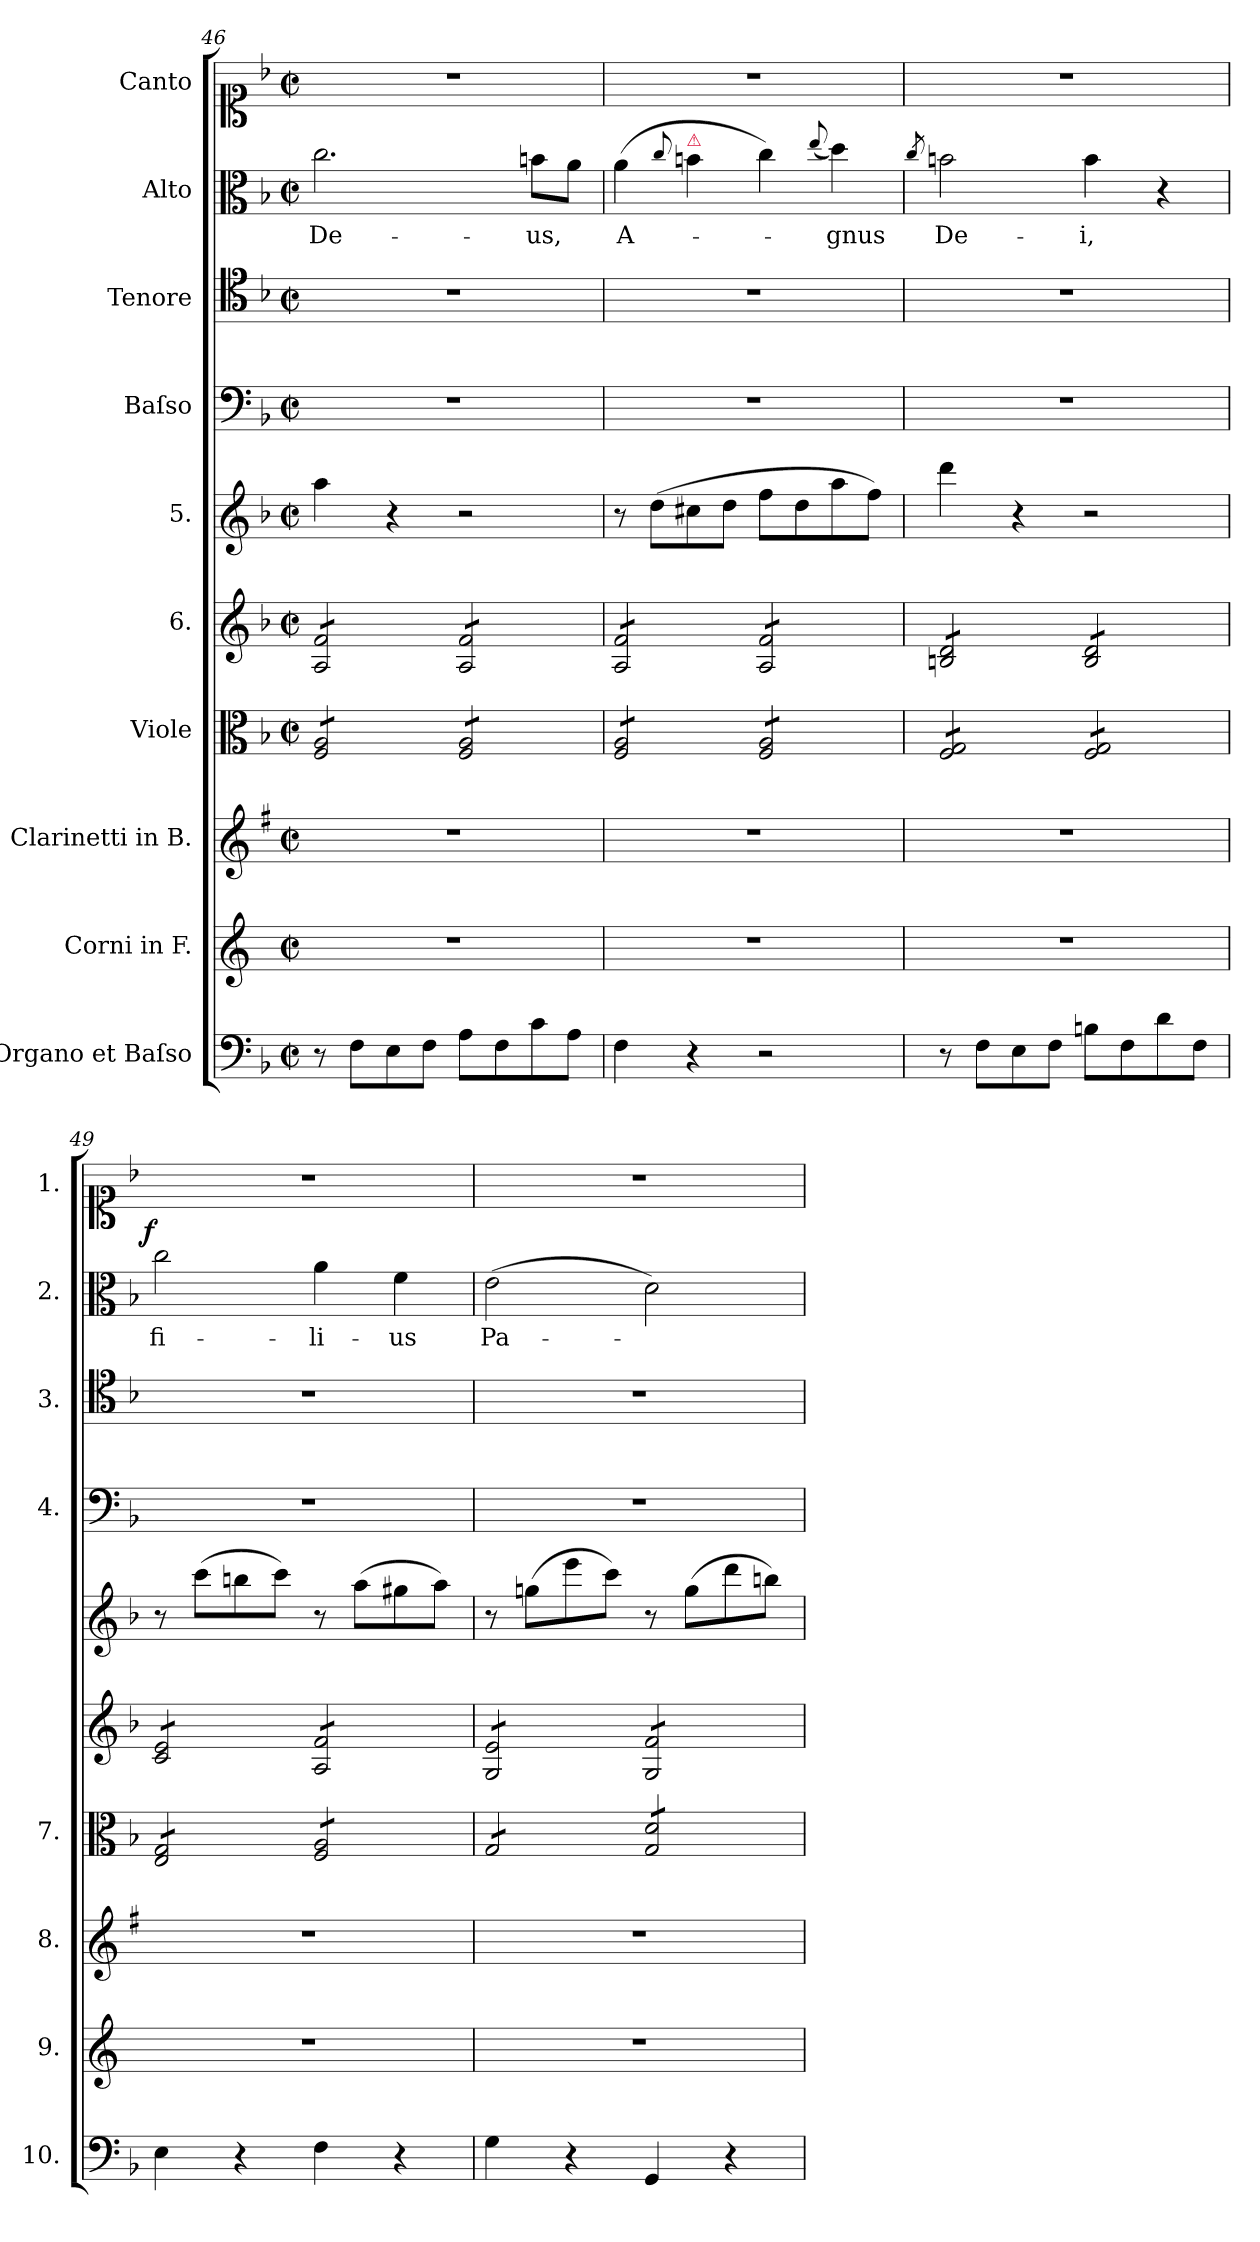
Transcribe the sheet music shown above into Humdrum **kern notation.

**kern	**kern	**kern	**kern	**kern	**kern	**kern	**kern	**kern	**text	**dynam	**kern
*part10	*part9	*part8	*part7	*part6	*part5	*part4	*part3	*part2	*part2	*part2	*part1
*staff10	*staff9	*staff8	*staff7	*staff6	*staff5	*staff4	*staff3	*staff2	*staff2	*staff2	*staff1
*I"Organo et Baſso	*I"Corni in F.	*I"Clarinetti in B.	*I"Viole	*I"6.	*I"5.	*I"Baſso	*I"Tenore	*I"Alto	*	*	*I"Canto
*I'10.	*I'9.	*I'8.	*I'7.	*	*	*I'4.	*I'3.	*I'2.	*	*	*I'1.
*clefF4	*clefG2	*clefG2	*clefC3	*clefG2	*clefG2	*clefF4	*clefC4	*clefC3	*	*	*clefC1
*	*ITrd4c7	*ITrd1c2	*	*	*	*	*	*	*	*	*
*k[b-]	*k[b-]	*k[b-]	*k[b-]	*k[b-]	*k[b-]	*k[b-]	*k[b-]	*k[b-]	*	*	*k[b-]
*M2/2	*M2/2	*M2/2	*M2/2	*M2/2	*M2/2	*M2/2	*M2/2	*M2/2	*	*	*M2/2
*met(c|)	*met(c|)	*met(c|)	*met(c|)	*met(c|)	*met(c|)	*met(c|)	*met(c|)	*met(c|)	*	*	*met(c|)
=46	=46	=46	=46	=46	=46	=46	=46	=46	=46	=46	=46
*	*	*	*tremolo	*	*	*	*	*	*	*	*
*	*	*	*	*tremolo	*	*	*	*	*	*	*
8r	1r	1r	8F/ 8A/L	8A/ 8f/L	4aa\	1r	1r	2.cc\	De-	.	1r
8F\L	.	.	8F/ 8A/	8A/ 8f/	.	.	.	.	.	.	.
8E\	.	.	8F/ 8A/	8A/ 8f/	4r	.	.	.	.	.	.
8F\J	.	.	8F/ 8A/J	8A/ 8f/J	.	.	.	.	.	.	.
8A\L	.	.	8F/ 8A/L	8A/ 8f/L	2r	.	.	.	.	.	.
8F\	.	.	8F/ 8A/	8A/ 8f/	.	.	.	.	.	.	.
8c\	.	.	8F/ 8A/	8A/ 8f/	.	.	.	8bn\L	-us,	.	.
8A\J	.	.	8F/ 8A/J	8A/ 8f/J	.	.	.	8a\J	.	.	.
=47	=47	=47	=47	=47	=47	=47	=47	=47	=47	=47	=47
4F\	1r	1r	8F/ 8A/L	8A/ 8f/L	8r	1r	1r	(4a\	A-	.	1r
.	.	.	8F/ 8A/	8A/ 8f/	(8dd\L	.	.	.	.	.	.
.	.	.	.	.	.	.	.	8qqcc/	.	.	.
!	!	!	!	!	!	!	!	!LO:TX:a:color=crimson:t=⚠	!	!	!
4r	.	.	8F/ 8A/	8A/ 8f/	8cc#X\	.	.	4bn\	.	.	.
.	.	.	8F/ 8A/J	8A/ 8f/J	8dd\J	.	.	.	.	.	.
2r	.	.	8F/ 8A/L	8A/ 8f/L	8ff\L	.	.	4cc\)	.	.	.
.	.	.	8F/ 8A/	8A/ 8f/	8dd\	.	.	.	.	.	.
.	.	.	.	.	.	.	.	(>8qqee/	.	.	.
.	.	.	8F/ 8A/	8A/ 8f/	8aa\	.	.	4dd\)	-gnus	.	.
.	.	.	8F/ 8A/J	8A/ 8f/J	8ff\J)	.	.	.	.	.	.
=48	=48	=48	=48	=48	=48	=48	=48	=48	=48	=48	=48
.	.	.	.	.	.	.	.	8qcc/	.	.	.
8r	1r	1r	8F/ 8G/L	8Bn/ 8d/L	4ddd\	1r	1r	2bn\	De-	.	1r
8F\L	.	.	8F/ 8G/	8Bn/ 8d/	.	.	.	.	.	.	.
8E\	.	.	8F/ 8G/	8Bn/ 8d/	4r	.	.	.	.	.	.
8F\J	.	.	8F/ 8G/J	8Bn/ 8d/J	.	.	.	.	.	.	.
8Bn\L	.	.	8F/ 8G/L	8B/ 8d/L	2r	.	.	4b\	-i,	.	.
8F\	.	.	8F/ 8G/	8B/ 8d/	.	.	.	.	.	.	.
8d\	.	.	8F/ 8G/	8B/ 8d/	.	.	.	4r	.	.	.
8F\J	.	.	8F/ 8G/J	8B/ 8d/J	.	.	.	.	.	.	.
=49	=49	=49	=49	=49	=49	=49	=49	=49	=49	=49	=49
!	!	!	!	!	!	!	!	!	!	!LO:DY:b:rj	!
4E\	1r	1r	8E/ 8G/L	8c/ 8e/L	8r	1r	1r	2cc\	fi-	f	1r
.	.	.	8E/ 8G/	8c/ 8e/	(8ccc\L	.	.	.	.	.	.
4r	.	.	8E/ 8G/	8c/ 8e/	8bbn\	.	.	.	.	.	.
.	.	.	8E/ 8G/J	8c/ 8e/J	8ccc\J)	.	.	.	.	.	.
4F\	.	.	8F/ 8A/L	8A/ 8f/L	8r	.	.	4a\	-li-	.	.
.	.	.	8F/ 8A/	8A/ 8f/	(8aa\L	.	.	.	.	.	.
4r	.	.	8F/ 8A/	8A/ 8f/	8gg#X\	.	.	4f\	-us	.	.
.	.	.	8F/ 8A/J	8A/ 8f/J	8aa\J)	.	.	.	.	.	.
=50	=50	=50	=50	=50	=50	=50	=50	=50	=50	=50	=50
4G\	1r	1r	8G/L	8G/ 8e/L	8r	1r	1r	(2e\	Pa-	.	1r
.	.	.	8G/	8G/ 8e/	(8ggn\L	.	.	.	.	.	.
4r	.	.	8G/	8G/ 8e/	8eee\	.	.	.	.	.	.
.	.	.	8G/J	8G/ 8e/J	8ccc\J)	.	.	.	.	.	.
4GG/	.	.	8G/ 8d/L	8G/ 8f/L	8r	.	.	2d\)	.	.	.
.	.	.	8G/ 8d/	8G/ 8f/	(8gg\L	.	.	.	.	.	.
4r	.	.	8G/ 8d/	8G/ 8f/	8ddd\	.	.	.	.	.	.
.	.	.	8G/ 8d/J	8G/ 8f/J	8bbn\J)	.	.	.	.	.	.
*	*	*	*	*Xtremolo	*	*	*	*	*	*	*
*	*	*	*Xtremolo	*	*	*	*	*	*	*	*
=	=	=	=	=	=	=	=	=	=	=	=
*-	*-	*-	*-	*-	*-	*-	*-	*-	*-	*-	*-
